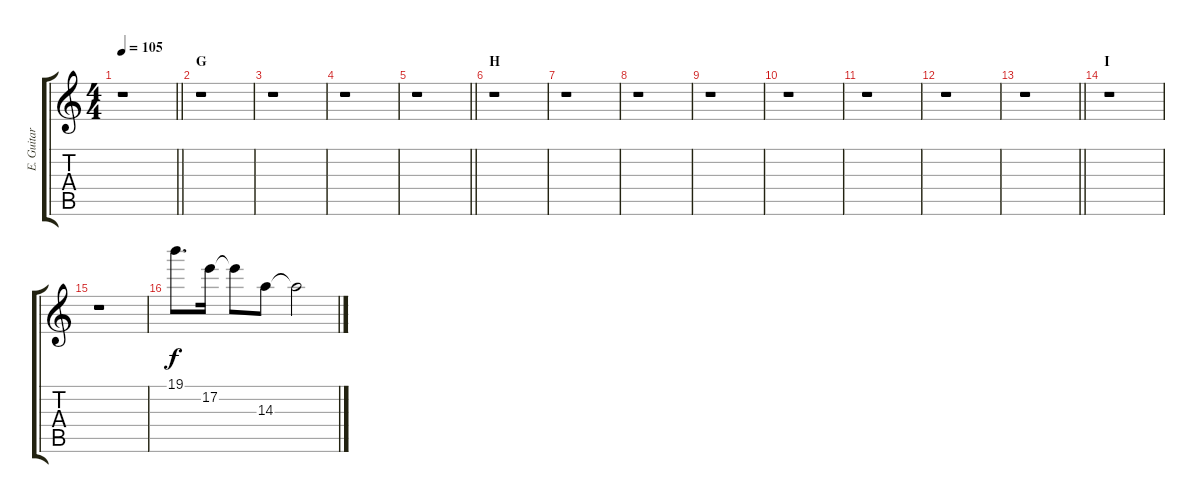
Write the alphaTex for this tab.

\track ("E. Guitar III" "E. Guitar ") {instrument electricguitarclean}
\staff {score tabs}
\tuning (E4 B3 G3 D3 A2 E2) {hide}
\ts (4 4)
\tempo 105
\clef g2
\barLineRight lightlight
\ks c
r.1{dy f} |
\section ("" "G")
r.1 |
r.1 |
r.1 |
\barLineRight lightlight
r.1 |
\section ("" "H")
r.1 |
r.1 |
r.1 |
r.1 |
r.1 |
r.1 |
r.1 |
\barLineRight lightlight
r.1 |
\section ("" "I")
r.1 |
r.1 |
19.1.8{d} 17.2.16 17.2{t}.8 14.3.8 14.3{t}.2
